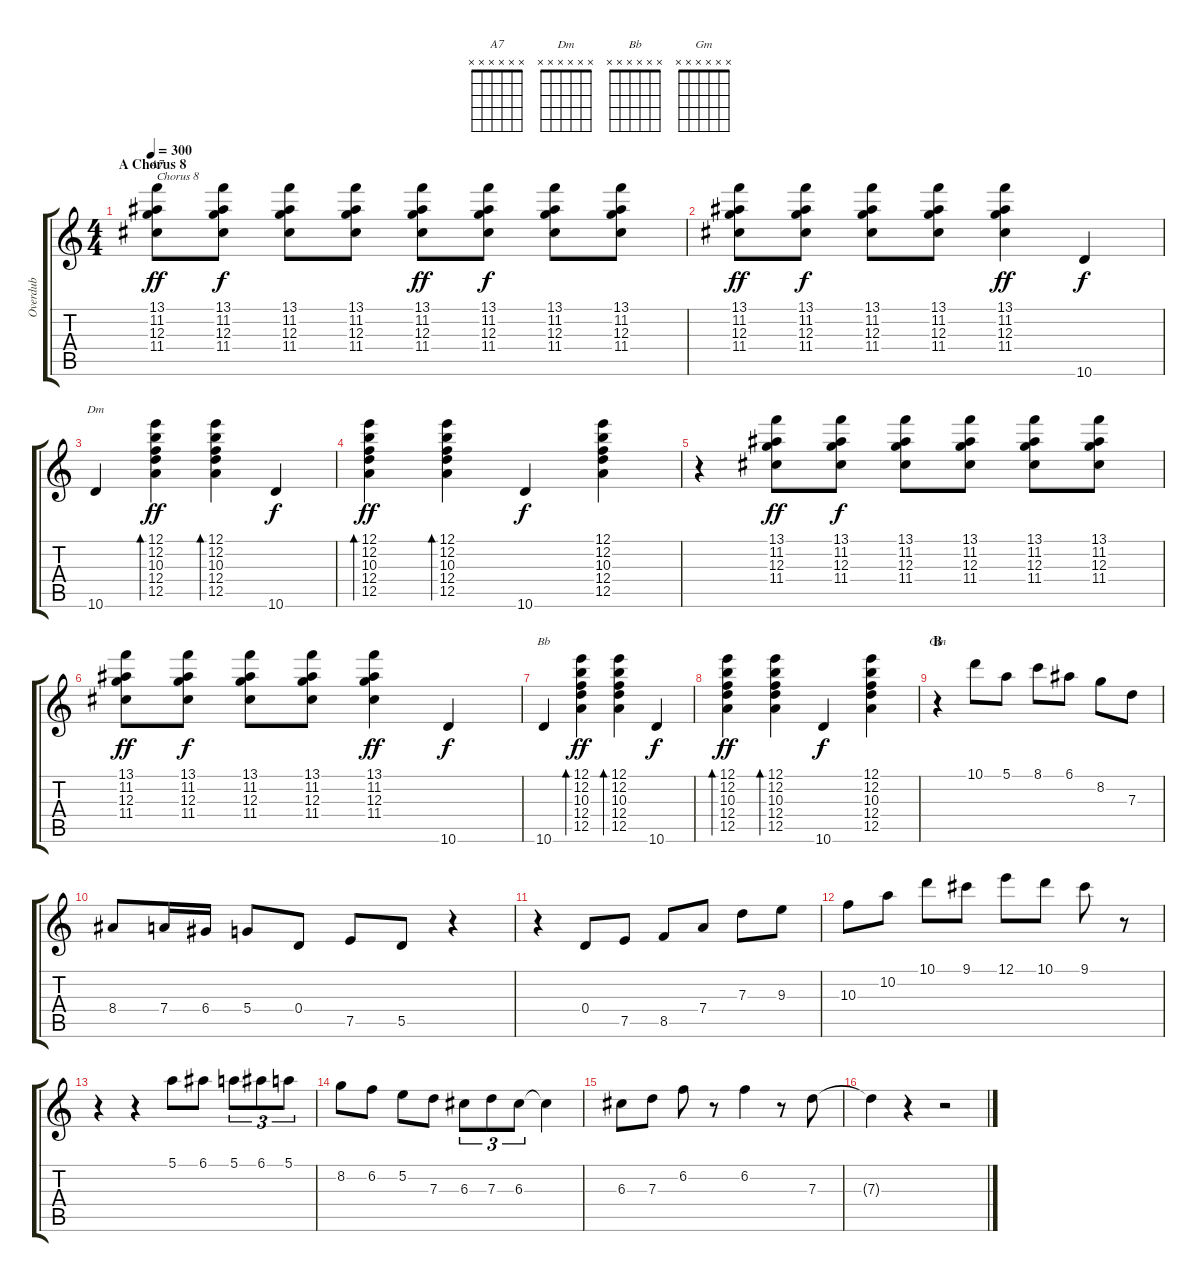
\track ("Overdub" "Overdub") {instrument electricbasspick}
\staff {score tabs}
\tuning (E4 B3 G3 D3 A2 E2) {hide}
\chord ("A7" x x x x x x) {firstfret 0}
\chord ("Dm" x x x x x x) {firstfret 0}
\chord ("Bb" x x x x x x) {firstfret 0}
\chord ("Gm" x x x x x x) {firstfret 0}
\ts (4 4)
\section ("" "A Chorus 8")
\tempo 300
\clef g2
\ks c
(13.1 11.2 12.3 11.4).8{ch "A7" txt "Chorus 8" dy ff} (13.1 11.2 12.3 11.4).8{dy f} (13.1 11.2 12.3 11.4).8 (13.1 11.2 12.3 11.4).8 (13.1 11.2 12.3 11.4).8{dy ff} (13.1 11.2 12.3 11.4).8{dy f} (13.1 11.2 12.3 11.4).8 (13.1 11.2 12.3 11.4).8 |
(13.1 11.2 12.3 11.4).8{dy ff} (13.1 11.2 12.3 11.4).8{dy f} (13.1 11.2 12.3 11.4).8 (13.1 11.2 12.3 11.4).8 (13.1 11.2 12.3 11.4).4{dy ff} 10.6.4{dy f} |
10.6.4{ch "Dm"} (12.1 12.2 10.3 12.4 12.5).4{bd 480 dy ff} (12.1 12.2 10.3 12.4 12.5).4{bd 480} 10.6.4{dy f} |
(12.1 12.2 10.3 12.4 12.5).4{bd 480 dy ff} (12.1 12.2 10.3 12.4 12.5).4{bd 480} 10.6.4{dy f} (12.1 12.2 10.3 12.4 12.5).4 |
r.4 (13.1 11.2 12.3 11.4).8{dy ff} (13.1 11.2 12.3 11.4).8{dy f} (13.1 11.2 12.3 11.4).8 (13.1 11.2 12.3 11.4).8 (13.1 11.2 12.3 11.4).8 (13.1 11.2 12.3 11.4).8 |
(13.1 11.2 12.3 11.4).8{dy ff} (13.1 11.2 12.3 11.4).8{dy f} (13.1 11.2 12.3 11.4).8 (13.1 11.2 12.3 11.4).8 (13.1 11.2 12.3 11.4).4{dy ff} 10.6.4{dy f} |
10.6.4{ch "Bb"} (12.1 12.2 10.3 12.4 12.5).4{bd 480 dy ff} (12.1 12.2 10.3 12.4 12.5).4{bd 480} 10.6.4{dy f} |
(12.1 12.2 10.3 12.4 12.5).4{bd 480 dy ff} (12.1 12.2 10.3 12.4 12.5).4{bd 480} 10.6.4{dy f} (12.1 12.2 10.3 12.4 12.5).4 |
\section ("" "B")
r.4{ch "Gm"} 10.1.8 5.1.8 8.1.8 6.1.8 8.2.8 7.3.8 |
8.4.8 7.4.16 6.4.16 5.4.8 0.4.8 7.5.8 5.5.8 r.4 |
r.4 0.4.8 7.5.8 8.5.8 7.4.8 7.3.8 9.3.8 |
10.3.8 10.2.8 10.1.8 9.1.8 12.1.8 10.1.8 9.1.8 r.8 |
r.4 r.4 5.1.8 6.1.8 5.1.8{tu (3 2)} 6.1.8{tu (3 2)} 5.1.8{tu (3 2)} |
8.2.8 6.2.8 5.2.8 7.3.8 6.3.8{tu (3 2)} 7.3.8{tu (3 2)} 6.3.8{tu (3 2)} 6.3{t}.4 |
6.3.8 7.3.8 6.2.8 r.8 6.2.4 r.8 7.3.8 |
7.3{t}.4 r.4 r.2
